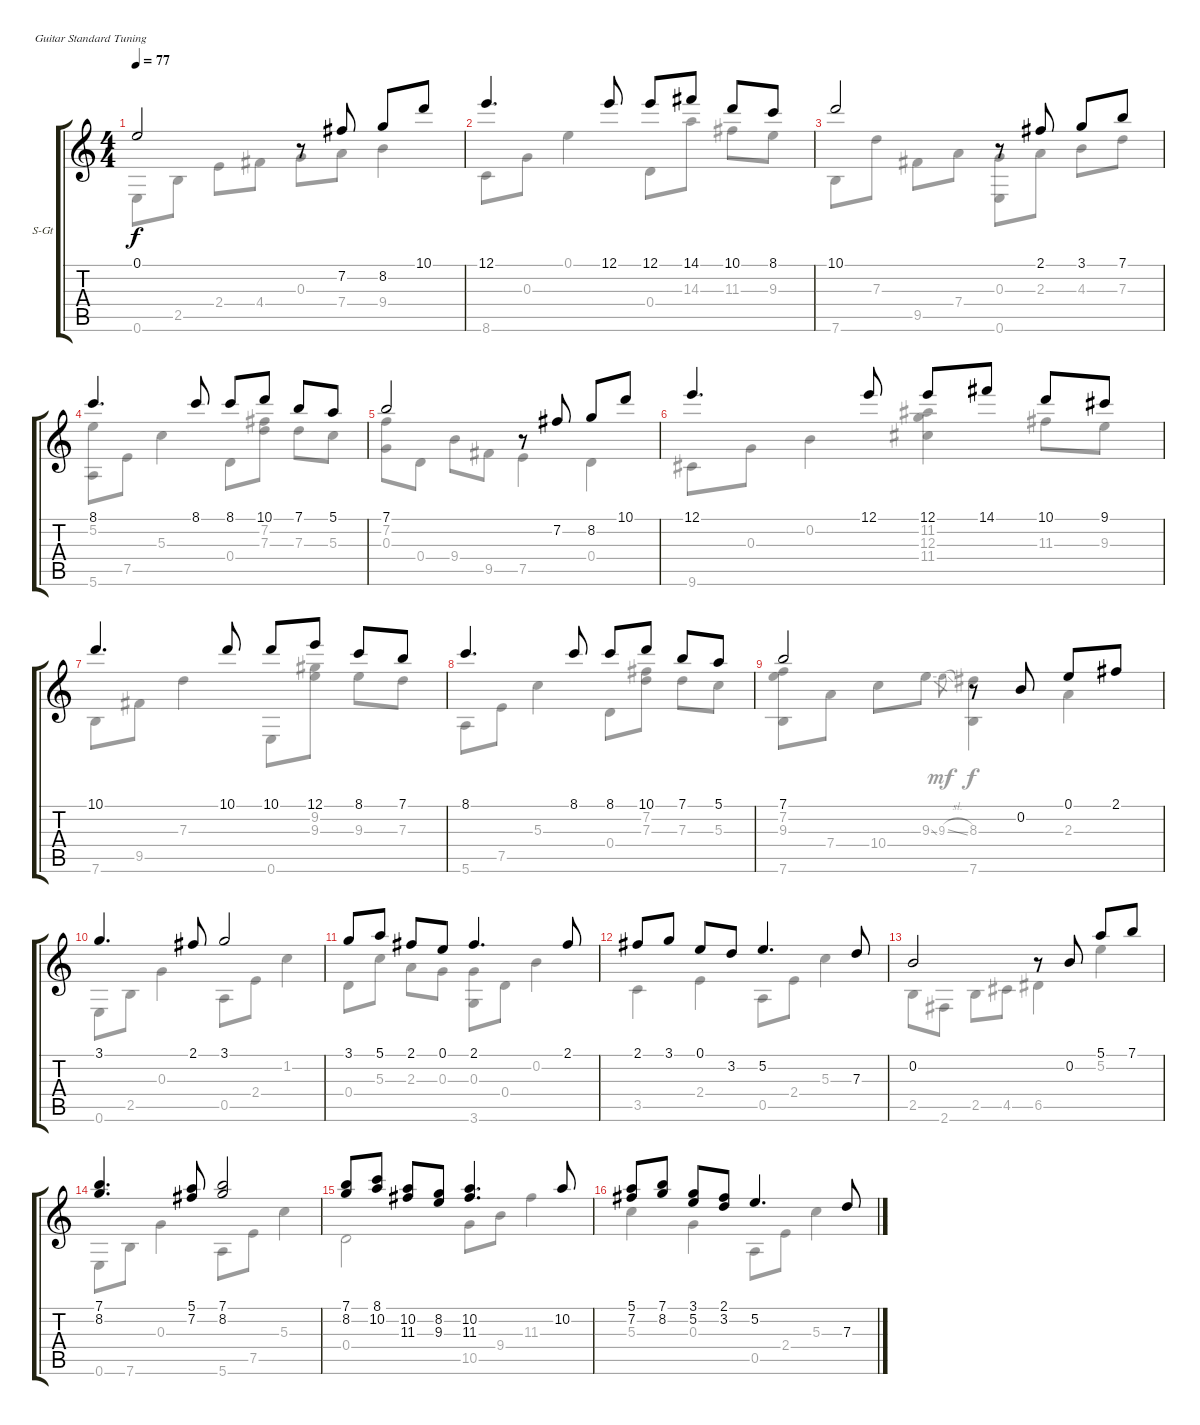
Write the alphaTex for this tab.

\bracketExtendMode groupsimilarinstruments
\firstSystemTrackNameOrientation horizontal
\otherSystemsTrackNameOrientation horizontal
\track ("Äîðîæêà 1" "S-Gt") {instrument acousticguitarsteel}
\staff {score tabs}
\tuning (E4 B3 G3 D3 A2 E2)
\voice
\ts (4 4)
\tempo 77
\clef g2
\ks c
0.1.2{dy f} r.8 7.2.8 8.2.8 10.1.8 |
12.1.4{d} 12.1.8 12.1.8 14.1.8 10.1.8 8.1.8 |
10.1.2 r.8 2.1.8 3.1.8 7.1.8 |
8.1.4{d} 8.1.8 8.1.8 10.1.8 7.1.8 5.1.8 |
7.1.2 r.8 7.2.8 8.2.8 10.1.8 |
12.1.4{d} 12.1.8 12.1.8 14.1.8 10.1.8 9.1.8 |
10.1.4{d} 10.1.8 10.1.8 12.1.8 8.1.8 7.1.8 |
8.1.4{d} 8.1.8 8.1.8 10.1.8 7.1.8 5.1.8 |
7.1.2 r.8 0.2.8 0.1.8 2.1.8 |
3.1.4{d} 2.1.8 3.1.2 |
3.1.8 5.1.8 2.1.8 0.1.8 2.1.4{d} 2.1.8 |
2.1.8 3.1.8 0.1.8 3.2.8 5.2.4{d} 7.3.8 |
0.2.2 r.8 0.2.8 5.1.8 7.1.8 |
(7.1 8.2).4{d} (5.1 7.2).8 (7.1 8.2).2 |
(7.1 8.2).8 (8.1 10.2).8 (10.2 11.3).8 (8.2 9.3).8 (10.2 11.3).4{d} 10.2.8 |
(5.1 7.2).8 (7.1 8.2).8 (3.1 5.2).8 (2.1 3.2).8 5.2.4{d} 7.3.8
\voice
\clef g2
\ottava regular
\simile none
\ks c
0.6.8{dy f} 2.5.8 2.4.8 4.4.8 0.3.8 7.4.8 9.4.4 |
8.6.8 0.3.8 0.1.4 0.4.8 14.3.8 11.3.8 9.3.8 |
7.6.8 7.3.8 9.5.8 7.4.8 (0.3 0.6).8 2.3.8 4.3.8 7.3.8 |
(5.2 5.6).8 7.5.8 5.3.4 0.4.8 (7.2 7.3).8 7.3.8 5.3.8 |
(7.2 0.3).8 0.4.8 9.4.8 9.5.8 7.5.4 0.4.4 |
9.6.8 0.3.8 0.2.4 (11.2 12.3 11.4).4 11.3.8 9.3.8 |
7.6.8 9.5.8 7.3.4 0.6.8 (9.2 9.3).8 9.3.8 7.3.8 |
5.6.8 7.5.8 5.3.4 0.4.8 (7.2 7.3).8 7.3.8 5.3.8 |
(7.2 9.3 7.6).8 7.4.8 10.4.8 9.3{ss}.8 9.3{sl}.8{gr dy mf} (8.3 7.6).4{dy f} 2.3.4 |
0.6.8 2.5.8 0.3.4 0.5.8 2.4.8 1.2.4 |
0.4.8 5.3.8 2.3.8 0.3.8 (0.3 3.6).8 0.4.8 0.2.4 |
3.5.4 2.4.4 0.5.8 2.4.8 5.3.4 |
2.5.8 2.6.8 2.5.8 4.5.8 6.5.4 5.2.4 |
0.6.8 7.6.8 0.3.4 5.6.8 7.5.8 5.3.4 |
0.4.2 10.5.8 9.4.8 11.3.4 |
5.3.4 0.3.4 0.5.8 2.4.8 5.3.4
